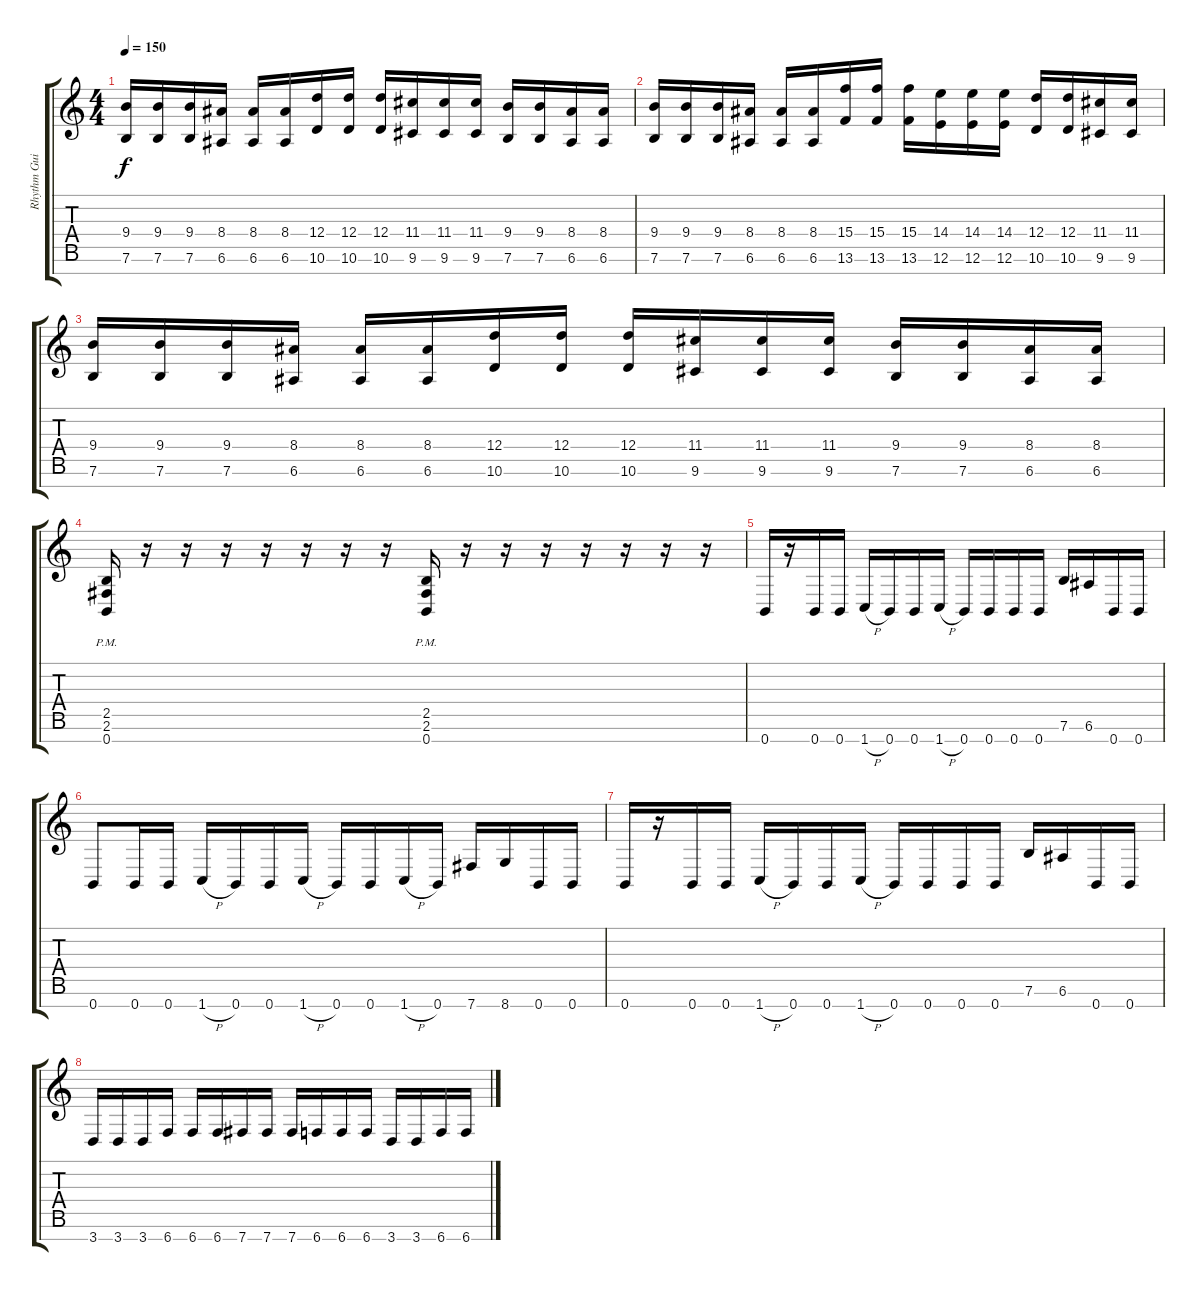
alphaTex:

\track ("Rhythm Guitar" "Rhythm Gui") {instrument overdrivenguitar}
\staff {score tabs}
\tuning (E4 B3 G3 D3 A2 E2 B1) {hide}
\ts (4 4)
\tempo 150
\clef g2
\ks c
(9.4 7.6).16{dy f instrument overdrivenguitar} (9.4 7.6).16 (9.4 7.6).16 (8.4 6.6).16 (8.4 6.6).16 (8.4 6.6).16 (12.4 10.6).16 (12.4 10.6).16 (12.4 10.6).16 (11.4 9.6).16 (11.4 9.6).16 (11.4 9.6).16 (9.4 7.6).16 (9.4 7.6).16 (8.4 6.6).16 (8.4 6.6).16 |
(9.4 7.6).16 (9.4 7.6).16 (9.4 7.6).16 (8.4 6.6).16 (8.4 6.6).16 (8.4 6.6).16 (15.4 13.6).16 (15.4 13.6).16 (15.4 13.6).16 (14.4 12.6).16 (14.4 12.6).16 (14.4 12.6).16 (12.4 10.6).16 (12.4 10.6).16 (11.4 9.6).16 (11.4 9.6).16 |
(9.4 7.6).16 (9.4 7.6).16 (9.4 7.6).16 (8.4 6.6).16 (8.4 6.6).16 (8.4 6.6).16 (12.4 10.6).16 (12.4 10.6).16 (12.4 10.6).16 (11.4 9.6).16 (11.4 9.6).16 (11.4 9.6).16 (9.4 7.6).16 (9.4 7.6).16 (8.4 6.6).16 (8.4 6.6).16 |
(2.5 2.6 0.7{pm}).16 r.16 r.16 r.16 r.16 r.16 r.16 r.16 (2.5 2.6 0.7{pm}).16 r.16 r.16 r.16 r.16 r.16 r.16 r.16 |
0.7.16 r.16 0.7.16 0.7.16 1.7{h}.16 0.7.16 0.7.16 1.7{h}.16 0.7.16 0.7.16 0.7.16 0.7.16 7.6.16 6.6.16 0.7.16 0.7.16 |
0.7.8 0.7.16 0.7.16 1.7{h}.16 0.7.16 0.7.16 1.7{h}.16 0.7.16 0.7.16 1.7{h}.16 0.7.16 7.7.16 8.7.16 0.7.16 0.7.16 |
0.7.16 r.16 0.7.16 0.7.16 1.7{h}.16 0.7.16 0.7.16 1.7{h}.16 0.7.16 0.7.16 0.7.16 0.7.16 7.6.16 6.6.16 0.7.16 0.7.16 |
3.7.16 3.7.16 3.7.16 6.7.16 6.7.16 6.7.16 7.7.16 7.7.16 7.7.16 6.7.16 6.7.16 6.7.16 3.7.16 3.7.16 6.7.16 6.7.16
